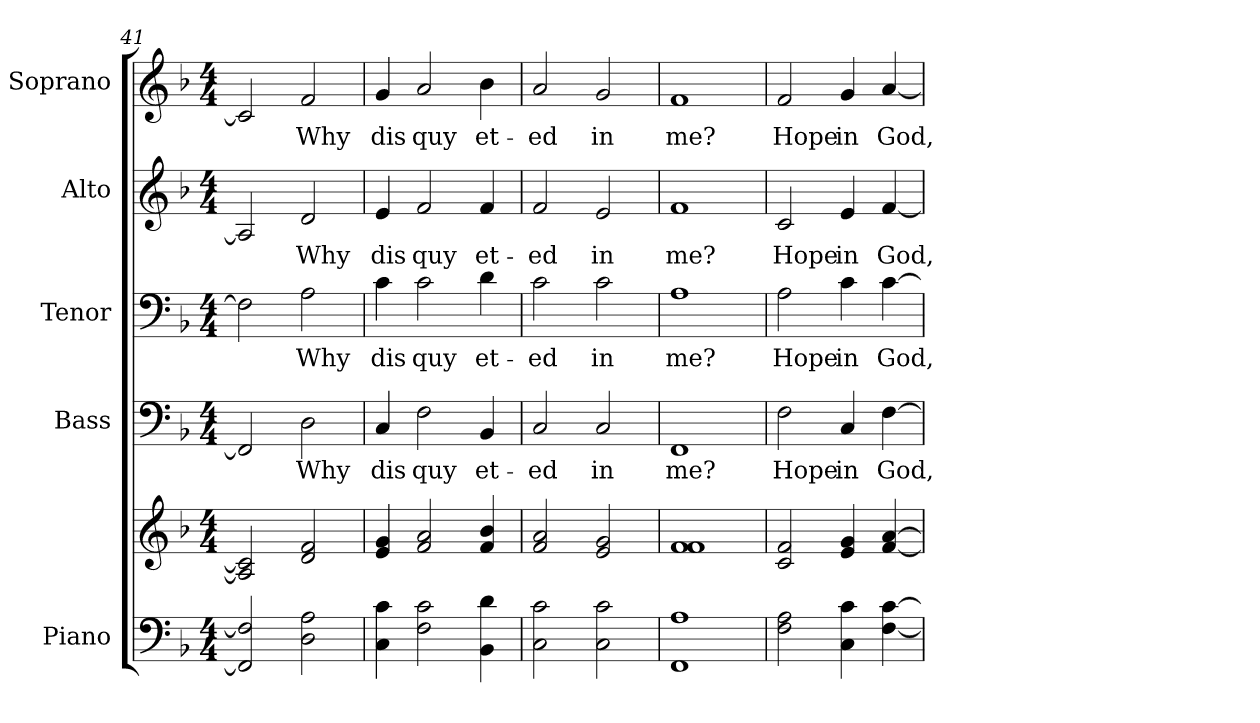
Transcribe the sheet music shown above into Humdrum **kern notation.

**kern	**kern	**kern	**text	**kern	**text	**kern	**text	**kern	**text
*part5	*part5	*part4	*part4	*part3	*part3	*part2	*part2	*part1	*part1
*staff6	*staff5	*staff4	*staff4	*staff3	*staff3	*staff2	*staff2	*staff1	*staff1
*I"Piano	*	*I"Bass	*	*I"Tenor	*	*I"Alto	*	*I"Soprano	*
*I'Pno.	*	*I'B.	*	*I'T.	*	*I'A.	*	*I'S.	*
!!LO:PB:g=z
*clefF4	*clefG2	*clefF4	*	*clefF4	*	*clefG2	*	*clefG2	*
*k[b-]	*k[b-]	*k[b-]	*	*k[b-]	*	*k[b-]	*	*k[b-]	*
*F:	*F:	*F:	*	*F:	*	*F:	*	*F:	*
*M4/4	*M4/4	*M4/4	*	*M4/4	*	*M4/4	*	*M4/4	*
=41	=41	=41	=41	=41	=41	=41	=41	=41	=41
2FFi/] 2Fi]	2Ai/] 2ci]	2FFi/]	.	2Fi\]	.	2Ai/]	.	2ci/]	.
!	!	!	!LO:LY:b:color=#000000	!	!	!	!	!	!
!	!	!	!	!	!LO:LY:b:color=#000000	!	!	!	!
!	!	!	!	!	!	!	!LO:LY:b:color=#000000	!	!
!	!	!	!	!	!	!	!	!	!LO:LY:b:color=#000000
2Di\ 2Ai	2di/ 2fi	2Di\	Why	2Ai\	Why	2di/	Why	2fi/	Why
=42	=42	=42	=42	=42	=42	=42	=42	=42	=42
!	!	!	!LO:LY:b:color=#000000	!	!	!	!	!	!
!	!	!	!	!	!LO:LY:b:color=#000000	!	!	!	!
!	!	!	!	!	!	!	!LO:LY:b:color=#000000	!	!
!	!	!	!	!	!	!	!	!	!LO:LY:b:color=#000000
4Ci\ 4ci	4ei/ 4gi	4Ci/	dis	4ci\	dis	4ei/	dis	4gi/	dis
!	!	!	!LO:LY:b:color=#000000	!	!	!	!	!	!
!	!	!	!	!	!LO:LY:b:color=#000000	!	!	!	!
!	!	!	!	!	!	!	!LO:LY:b:color=#000000	!	!
!	!	!	!	!	!	!	!	!	!LO:LY:b:color=#000000
2Fi\ 2ci	2fi/ 2ai	2Fi\	quy	2ci\	quy	2fi/	quy	2ai/	quy
!	!	!	!LO:LY:b:color=#000000	!	!	!	!	!	!
!	!	!	!	!	!LO:LY:b:color=#000000	!	!	!	!
!	!	!	!	!	!	!	!LO:LY:b:color=#000000	!	!
!	!	!	!	!	!	!	!	!	!LO:LY:b:color=#000000
4BB-i\ 4di	4fi/ 4b-i	4BB-i/	et-	4di\	et-	4fi/	et-	4b-i\	et-
!!LO:PB:g=z
=43	=43	=43	=43	=43	=43	=43	=43	=43	=43
!	!	!	!LO:LY:b:color=#000000	!	!	!	!	!	!
!	!	!	!	!	!LO:LY:b:color=#000000	!	!	!	!
!	!	!	!	!	!	!	!LO:LY:b:color=#000000	!	!
!	!	!	!	!	!	!	!	!	!LO:LY:b:color=#000000
2Ci\ 2ci	2fi/ 2ai	2Ci/	-ed	2ci\	-ed	2fi/	-ed	2ai/	-ed
!	!	!	!LO:LY:b:color=#000000	!	!	!	!	!	!
!	!	!	!	!	!LO:LY:b:color=#000000	!	!	!	!
!	!	!	!	!	!	!	!LO:LY:b:color=#000000	!	!
!	!	!	!	!	!	!	!	!	!LO:LY:b:color=#000000
2Ci\ 2ci	2ei/ 2gi	2Ci/	in	2ci\	in	2ei/	in	2gi/	in
=44	=44	=44	=44	=44	=44	=44	=44	=44	=44
!	!	!	!LO:LY:b:color=#000000	!	!	!	!	!	!
!	!	!	!	!	!LO:LY:b:color=#000000	!	!	!	!
!	!	!	!	!	!	!	!LO:LY:b:color=#000000	!	!
!	!	!	!	!	!	!	!	!	!LO:LY:b:color=#000000
1FFi 1Ai	1fi 1fi	1FFi	me?	1Ai	me?	1fi	me?	1fi	me?
!!LO:PB:g=z
=45	=45	=45	=45	=45	=45	=45	=45	=45	=45
!	!	!	!LO:LY:b:color=#000000	!	!	!	!	!	!
!	!	!	!	!	!LO:LY:b:color=#000000	!	!	!	!
!	!	!	!	!	!	!	!LO:LY:b:color=#000000	!	!
!	!	!	!	!	!	!	!	!	!LO:LY:b:color=#000000
2Fi\ 2Ai	2ci/ 2fi	2Fi\	Hope	2Ai\	Hope	2ci/	Hope	2fi/	Hope
!	!	!	!LO:LY:b:color=#000000	!	!	!	!	!	!
!	!	!	!	!	!LO:LY:b:color=#000000	!	!	!	!
!	!	!	!	!	!	!	!LO:LY:b:color=#000000	!	!
!	!	!	!	!	!	!	!	!	!LO:LY:b:color=#000000
4Ci\ 4ci	4ei/ 4gi	4Ci/	in	4ci\	in	4ei/	in	4gi/	in
!	!	!	!LO:LY:b:color=#000000	!	!	!	!	!	!
!	!	!	!	!	!LO:LY:b:color=#000000	!	!	!	!
!	!	!	!	!	!	!	!LO:LY:b:color=#000000	!	!
!	!	!	!	!	!	!	!	!	!LO:LY:b:color=#000000
[<4Fi\ [>4ci	[<4fi/ [>4ai	[>4Fi\	God,	[>4ci\	God,	[<4fi/	God,	[<4ai/	God,
=	=	=	=	=	=	=	=	=	=
*-	*-	*-	*-	*-	*-	*-	*-	*-	*-
